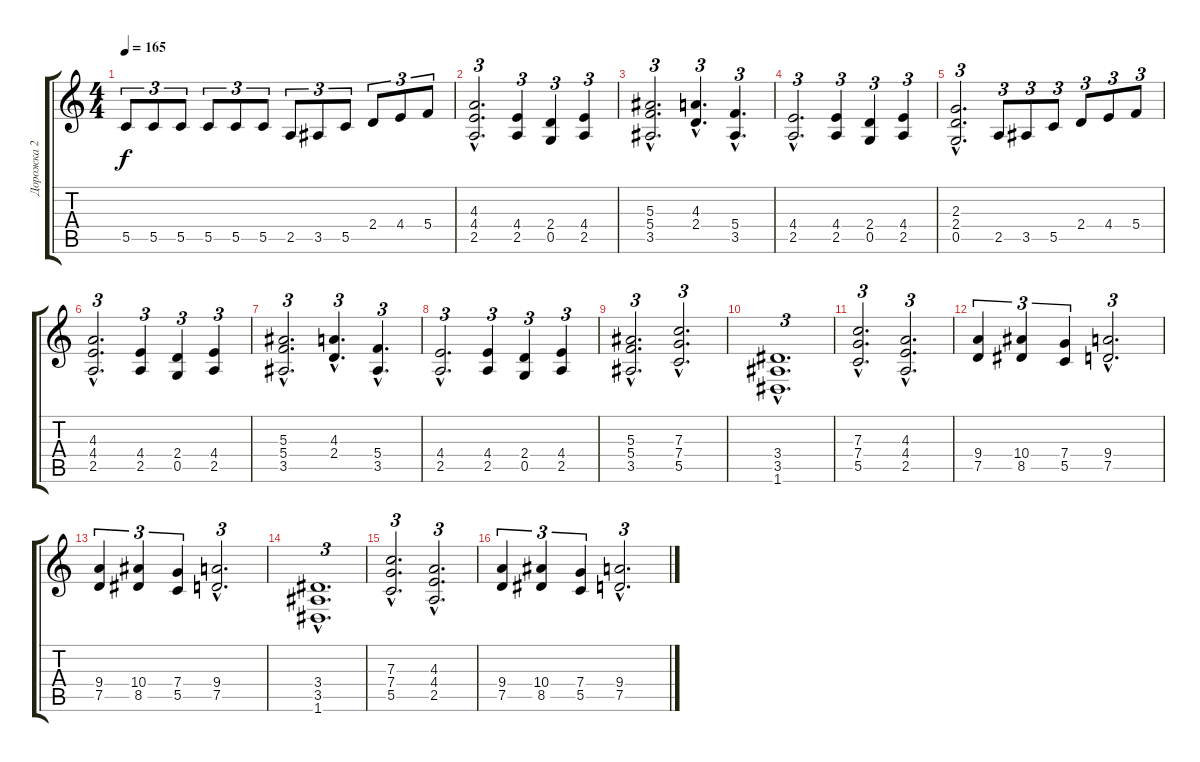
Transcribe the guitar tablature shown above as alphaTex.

\track ("Дорожка 2" "Дорожка 2") {instrument distortionguitar}
\staff {score tabs}
\tuning (D4 A3 F3 C3 G2 D2) {hide}
\ts (4 4)
\tempo 165
\clef g2
\ks c
5.5.8{tu (3 2) dy f} 5.5.8{tu (3 2)} 5.5.8{tu (3 2)} 5.5.8{tu (3 2)} 5.5.8{tu (3 2)} 5.5.8{tu (3 2)} 2.5.8{tu (3 2)} 3.5.8{tu (3 2)} 5.5.8{tu (3 2)} 2.4.8{tu (3 2)} 4.4.8{tu (3 2)} 5.4.8{tu (3 2)} |
(4.3{hac} 4.4{hac} 2.5{hac}).2{d tu (3 2)} (4.4 2.5).4{tu (3 2)} (2.4 0.5).4{tu (3 2)} (4.4 2.5).4{tu (3 2)} |
(5.3{hac} 5.4{hac} 3.5{hac}).2{d tu (3 2)} (4.3{hac} 2.4{hac}).4{d tu (3 2)} (5.4{hac} 3.5{hac}).4{d tu (3 2)} |
(4.4{hac} 2.5{hac}).2{d tu (3 2)} (4.4 2.5).4{tu (3 2)} (2.4 0.5).4{tu (3 2)} (4.4 2.5).4{tu (3 2)} |
(2.3{hac} 2.4{hac} 0.5{hac}).2{d tu (3 2)} 2.5.8{tu (3 2)} 3.5.8{tu (3 2)} 5.5.8{tu (3 2)} 2.4.8{tu (3 2)} 4.4.8{tu (3 2)} 5.4.8{tu (3 2)} |
(4.3{hac} 4.4{hac} 2.5{hac}).2{d tu (3 2)} (4.4 2.5).4{tu (3 2)} (2.4 0.5).4{tu (3 2)} (4.4 2.5).4{tu (3 2)} |
(5.3{hac} 5.4{hac} 3.5{hac}).2{d tu (3 2)} (4.3{hac} 2.4{hac}).4{d tu (3 2)} (5.4{hac} 3.5{hac}).4{d tu (3 2)} |
(4.4{hac} 2.5{hac}).2{d tu (3 2)} (4.4 2.5).4{tu (3 2)} (2.4 0.5).4{tu (3 2)} (4.4 2.5).4{tu (3 2)} |
(5.3{hac} 5.4{hac} 3.5{hac}).2{d tu (3 2)} (7.3{hac} 7.4{hac} 5.5{hac}).2{d tu (3 2)} |
(3.4{hac} 3.5{hac} 1.6{hac}).1{d tu (3 2)} |
(7.3{hac} 7.4{hac} 5.5{hac}).2{d tu (3 2)} (4.3{hac} 4.4{hac} 2.5{hac}).2{d tu (3 2)} |
(9.4 7.5).4{tu (3 2)} (10.4 8.5).4{tu (3 2)} (7.4 5.5).4{tu (3 2)} (9.4{hac} 7.5{hac}).2{d tu (3 2)} |
(9.4 7.5).4{tu (3 2)} (10.4 8.5).4{tu (3 2)} (7.4 5.5).4{tu (3 2)} (9.4{hac} 7.5{hac}).2{d tu (3 2)} |
(3.4{hac} 3.5{hac} 1.6{hac}).1{d tu (3 2)} |
(7.3{hac} 7.4{hac} 5.5{hac}).2{d tu (3 2)} (4.3{hac} 4.4{hac} 2.5{hac}).2{d tu (3 2)} |
(9.4 7.5).4{tu (3 2)} (10.4 8.5).4{tu (3 2)} (7.4 5.5).4{tu (3 2)} (9.4{hac} 7.5{hac}).2{d tu (3 2)}
